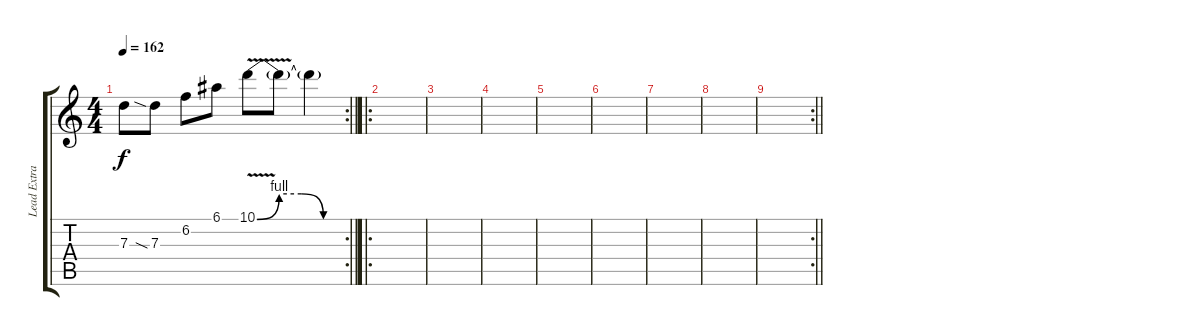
\track ("Lead Extra" "Lead Extra") {instrument distortionguitar}
\staff {score tabs}
\tuning (E4 B3 G3 D3 A2 D2) {hide}
\rc 2
\ts (4 4)
\tempo 162
\clef g2
\barLineRight lightlight
\ks c
7.3{t}.8{dy f} 7.3{sia}.8 6.2.8 6.1.8 10.1{be (custom 0 0 15 4 30 4 45 0 60 0) v}.8 10.1{t}.8 10.1{t}.4 |
\ro
|
|
|
|
|
|
|
\rc 2
\barLineRight lightlight
